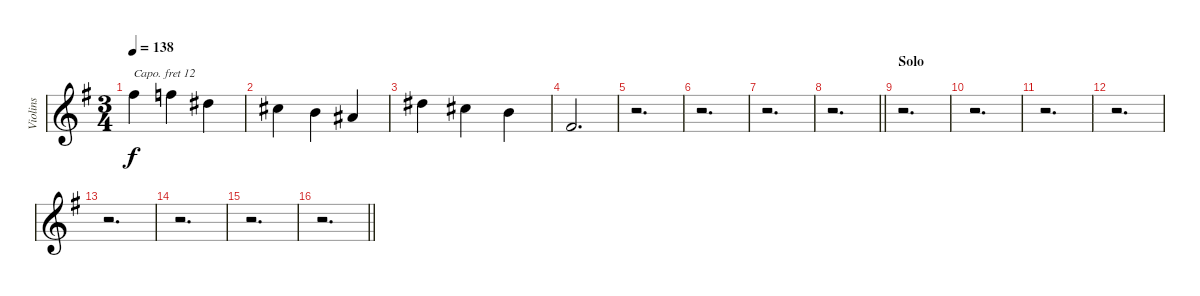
\track ("Violins" "Violins") {instrument stringensemble1}
\staff {score}
\capo 12
\tuning (E4 A3 D3 G2) {hide}
\ts (3 4)
\tempo 138
\clef g2
\ks eminor
9.2.4{dy f} 8.2.4 6.2.4 |
4.2.4 2.2.4 1.2.4 |
6.2.4 4.2.4 2.2.4 |
4.3.2{d} |
r.2{d} |
r.2{d} |
r.2{d} |
\barLineRight lightlight
r.2{d} |
\section ("" "Solo")
r.2{d} |
r.2{d} |
r.2{d} |
r.2{d} |
r.2{d} |
r.2{d} |
r.2{d} |
\barLineRight lightlight
r.2{d}
